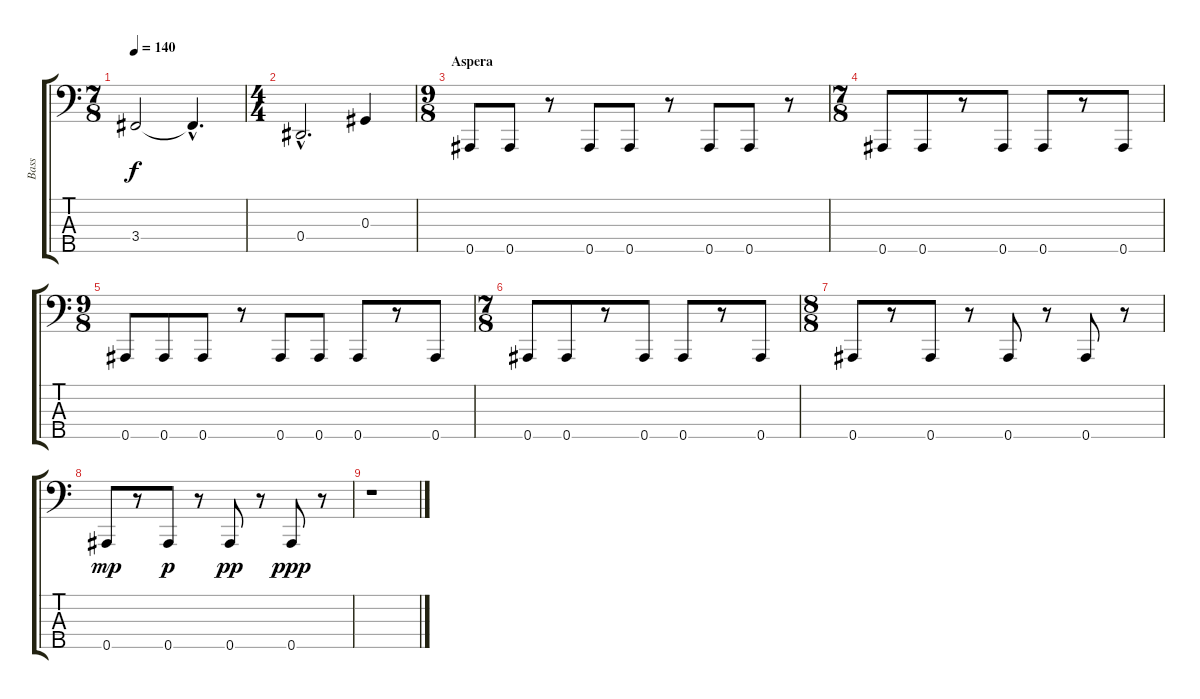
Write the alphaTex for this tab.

\track ("Bass" "Bass") {instrument electricbasspick}
\staff {score tabs}
\tuning (Gb2 Db2 Ab1 Eb1 Bb0) {hide}
\ts (7 8)
\tempo 140
\clef f4
\ks c
3.4.2{dy f} 3.4{hac t}.4{d} |
\ts (4 4)
0.4{hac}.2{d} 0.3.4 |
\ts (9 8)
\section ("" "Aspera")
0.5.8 0.5.8 r.8 0.5.8 0.5.8 r.8 0.5.8 0.5.8 r.8 |
\ts (7 8)
0.5.8 0.5.8 r.8 0.5.8 0.5.8 r.8 0.5.8 |
\ts (9 8)
0.5.8 0.5.8 0.5.8 r.8 0.5.8 0.5.8 0.5.8 r.8 0.5.8 |
\ts (7 8)
0.5.8 0.5.8 r.8 0.5.8 0.5.8 r.8 0.5.8 |
\ts (8 8)
0.5.8 r.8 0.5.8 r.8 0.5.8 r.8 0.5.8 r.8 |
0.5.8{dy mp} r.8 0.5.8{dy p} r.8 0.5.8{dy pp} r.8 0.5.8{dy ppp} r.8 |
r.1
